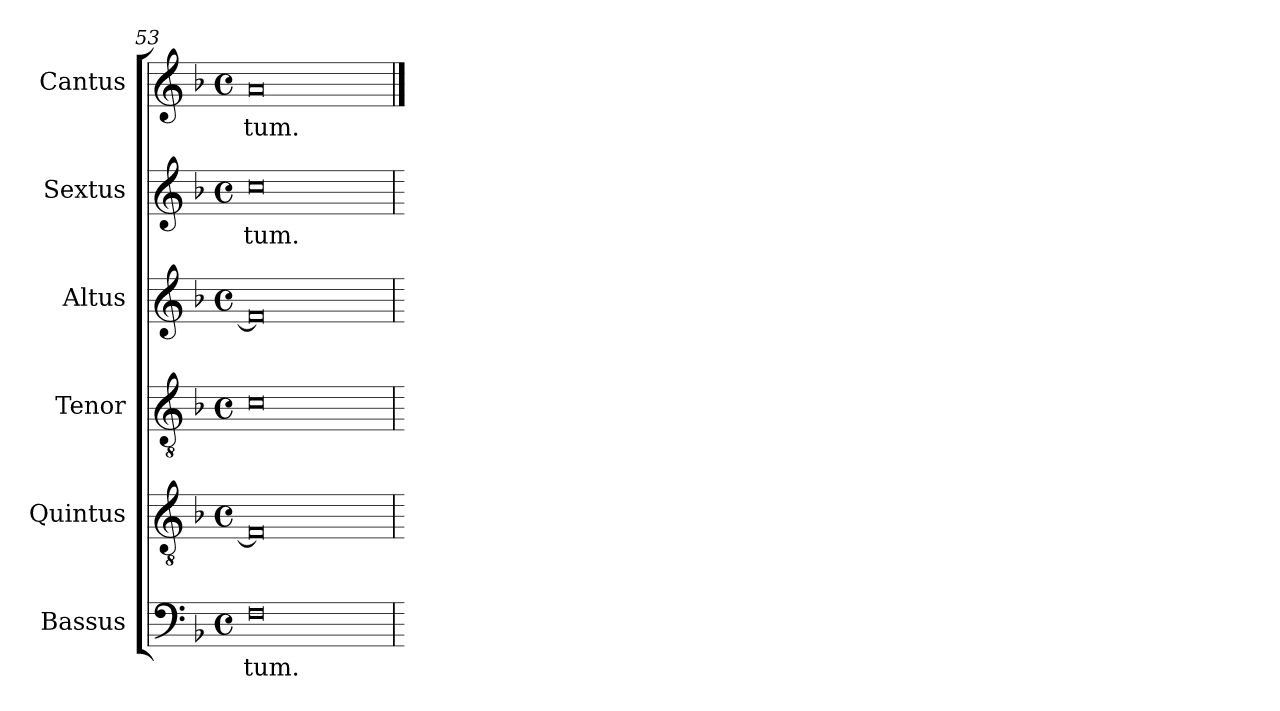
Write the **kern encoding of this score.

**kern	**text	**kern	**kern	**kern	**kern	**text	**kern	**text
*part6	*part6	*part5	*part4	*part3	*part2	*part2	*part1	*part1
*staff6	*staff6	*staff5	*staff4	*staff3	*staff2	*staff2	*staff1	*staff1
*I"Bassus	*	*I"Quintus	*I"Tenor	*I"Altus	*I"Sextus	*	*I"Cantus	*
*clefF4	*	*clefGv2	*clefGv2	*clefG2	*clefG2	*	*clefG2	*
*k[b-]	*	*k[b-]	*k[b-]	*k[b-]	*k[b-]	*	*k[b-]	*
*F:	*	*F:	*F:	*F:	*F:	*	*F:	*
*M4/4	*	*M4/4	*M4/4	*M4/4	*M4/4	*	*M4/4	*
*met(c)	*	*met(c)	*met(c)	*met(c)	*met(c)	*	*met(c)	*
=53	=53	=53	=53	=53	=53	=53	=53	=53
!	!LO:LY:b:cj	!	!	!	!	!LO:LY:b:cj	!	!LO:LY:b:cj
0F	tum.	0F]	0c	0f]	0cc	-tum.	0a	-tum.
=	==	=	=	=	=	==	==	==
*-	*-	*-	*-	*-	*-	*-	*-	*-
